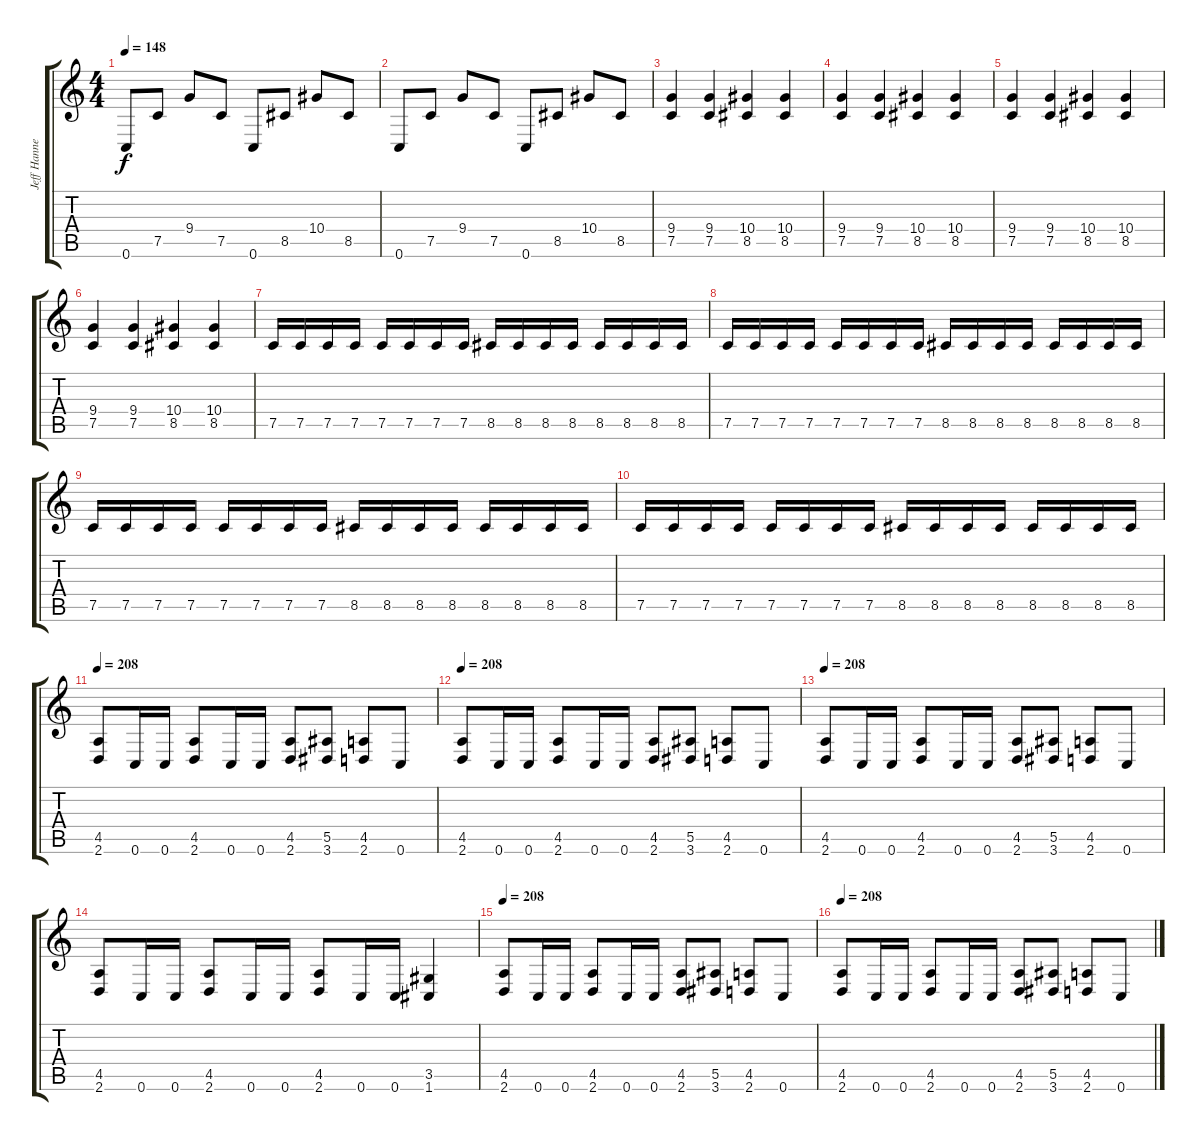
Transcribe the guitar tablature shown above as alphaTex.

\track ("Jeff Hanneman" "Jeff Hanne") {instrument distortionguitar}
\staff {score tabs}
\tuning (C4 G3 Eb3 Bb2 F2 C2) {hide}
\ts (4 4)
\tempo 148
\clef g2
\ks c
0.6.8{dy f} 7.5.8 9.4.8 7.5.8 0.6.8 8.5.8 10.4.8 8.5.8 |
0.6.8 7.5.8 9.4.8 7.5.8 0.6.8 8.5.8 10.4.8 8.5.8 |
(9.4 7.5).4 (9.4 7.5).4 (10.4 8.5).4 (10.4 8.5).4 |
(9.4 7.5).4 (9.4 7.5).4 (10.4 8.5).4 (10.4 8.5).4 |
(9.4 7.5).4 (9.4 7.5).4 (10.4 8.5).4 (10.4 8.5).4 |
(9.4 7.5).4 (9.4 7.5).4 (10.4 8.5).4 (10.4 8.5).4 |
7.5.16 7.5.16 7.5.16 7.5.16 7.5.16 7.5.16 7.5.16 7.5.16 8.5.16 8.5.16 8.5.16 8.5.16 8.5.16 8.5.16 8.5.16 8.5.16 |
7.5.16 7.5.16 7.5.16 7.5.16 7.5.16 7.5.16 7.5.16 7.5.16 8.5.16 8.5.16 8.5.16 8.5.16 8.5.16 8.5.16 8.5.16 8.5.16 |
7.5.16 7.5.16 7.5.16 7.5.16 7.5.16 7.5.16 7.5.16 7.5.16 8.5.16 8.5.16 8.5.16 8.5.16 8.5.16 8.5.16 8.5.16 8.5.16 |
7.5.16 7.5.16 7.5.16 7.5.16 7.5.16 7.5.16 7.5.16 7.5.16 8.5.16 8.5.16 8.5.16 8.5.16 8.5.16 8.5.16 8.5.16 8.5.16 |
\tempo 208
(4.5 2.6).8 0.6.16 0.6.16 (4.5 2.6).8 0.6.16 0.6.16 (4.5 2.6).8 (5.5 3.6).8 (4.5 2.6).8 0.6.8 |
\tempo 208
(4.5 2.6).8 0.6.16 0.6.16 (4.5 2.6).8 0.6.16 0.6.16 (4.5 2.6).8 (5.5 3.6).8 (4.5 2.6).8 0.6.8 |
\tempo 208
(4.5 2.6).8 0.6.16 0.6.16 (4.5 2.6).8 0.6.16 0.6.16 (4.5 2.6).8 (5.5 3.6).8 (4.5 2.6).8 0.6.8 |
(4.5 2.6).8 0.6.16 0.6.16 (4.5 2.6).8 0.6.16 0.6.16 (4.5 2.6).8 0.6.16 0.6.16 (3.5 1.6).4 |
\tempo 208
(4.5 2.6).8 0.6.16 0.6.16 (4.5 2.6).8 0.6.16 0.6.16 (4.5 2.6).8 (5.5 3.6).8 (4.5 2.6).8 0.6.8 |
\tempo 208
(4.5 2.6).8 0.6.16 0.6.16 (4.5 2.6).8 0.6.16 0.6.16 (4.5 2.6).8 (5.5 3.6).8 (4.5 2.6).8 0.6.8
